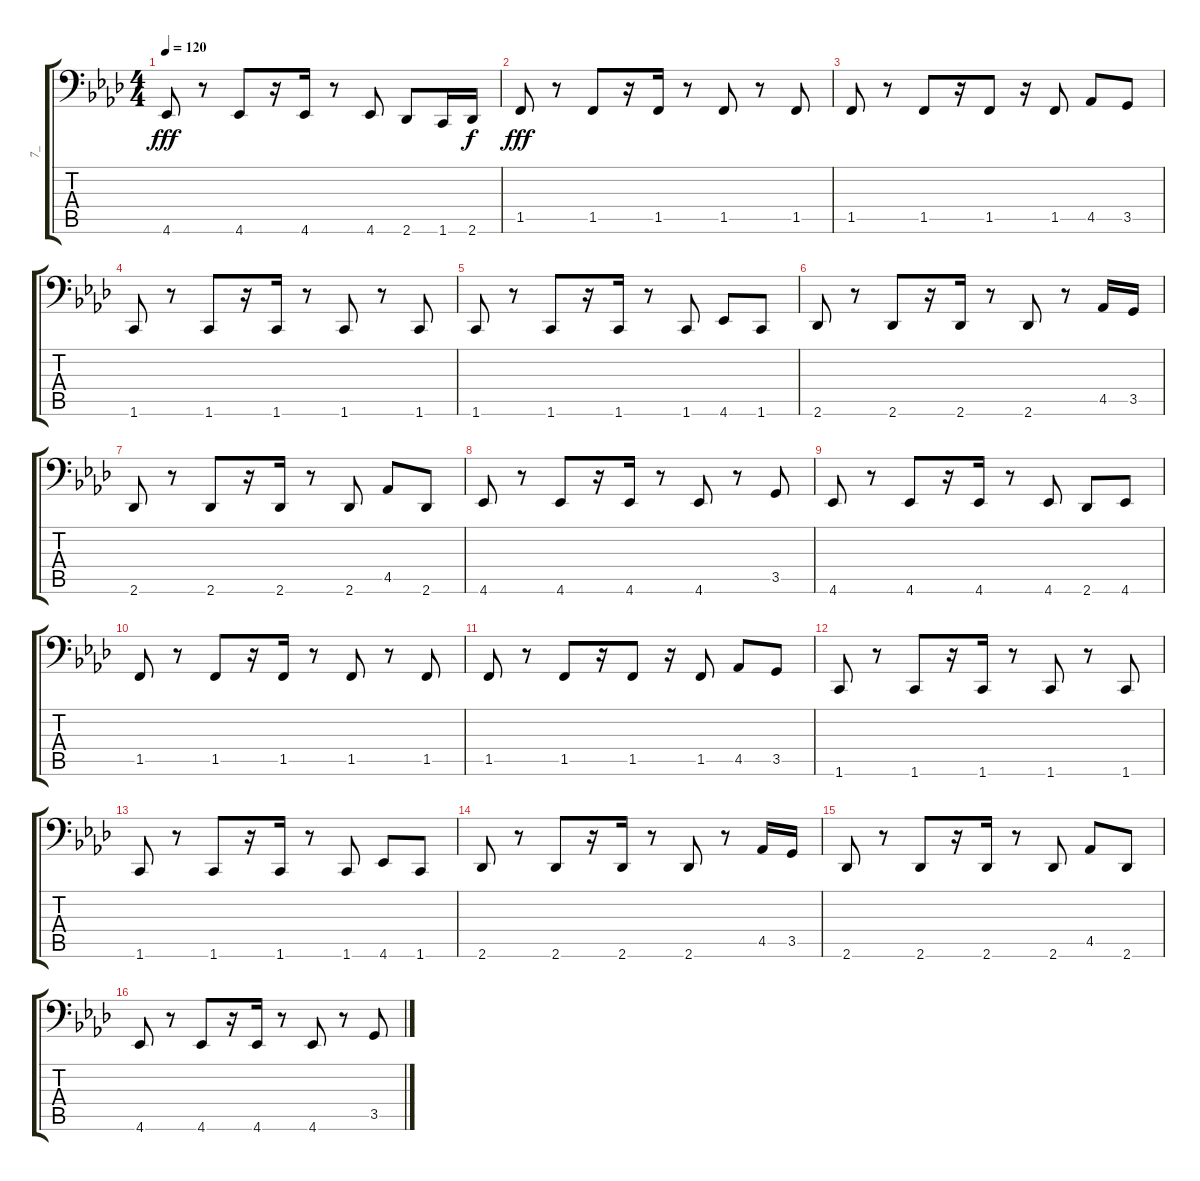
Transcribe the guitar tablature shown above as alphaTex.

\track ("7_" "7_") {instrument electricguitarmuted}
\staff {score tabs}
\tuning (C3 G2 D2 A1 E1 B0) {hide}
\ts (4 4)
\tempo 120
\clef f4
\ks fminor
4.6.8{dy fff} r.8 4.6.8 r.16 4.6.16 r.8 4.6.8 2.6.8 1.6.16 2.6.16{dy f} |
1.5.8{dy fff} r.8 1.5.8 r.16 1.5.16 r.8 1.5.8 r.8 1.5.8 |
1.5.8 r.8 1.5.8 r.16 1.5.8 r.16 1.5.8 4.5.8 3.5.8 |
1.6.8 r.8 1.6.8 r.16 1.6.16 r.8 1.6.8 r.8 1.6.8 |
1.6.8 r.8 1.6.8 r.16 1.6.16 r.8 1.6.8 4.6.8 1.6.8 |
2.6.8 r.8 2.6.8 r.16 2.6.16 r.8 2.6.8 r.8 4.5.16 3.5.16 |
2.6.8 r.8 2.6.8 r.16 2.6.16 r.8 2.6.8 4.5.8 2.6.8 |
4.6.8 r.8 4.6.8 r.16 4.6.16 r.8 4.6.8 r.8 3.5.8 |
4.6.8 r.8 4.6.8 r.16 4.6.16 r.8 4.6.8 2.6.8 4.6.8 |
1.5.8 r.8 1.5.8 r.16 1.5.16 r.8 1.5.8 r.8 1.5.8 |
1.5.8 r.8 1.5.8 r.16 1.5.8 r.16 1.5.8 4.5.8 3.5.8 |
1.6.8 r.8 1.6.8 r.16 1.6.16 r.8 1.6.8 r.8 1.6.8 |
1.6.8 r.8 1.6.8 r.16 1.6.16 r.8 1.6.8 4.6.8 1.6.8 |
2.6.8 r.8 2.6.8 r.16 2.6.16 r.8 2.6.8 r.8 4.5.16 3.5.16 |
2.6.8 r.8 2.6.8 r.16 2.6.16 r.8 2.6.8 4.5.8 2.6.8 |
4.6.8 r.8 4.6.8 r.16 4.6.16 r.8 4.6.8 r.8 3.5.8
